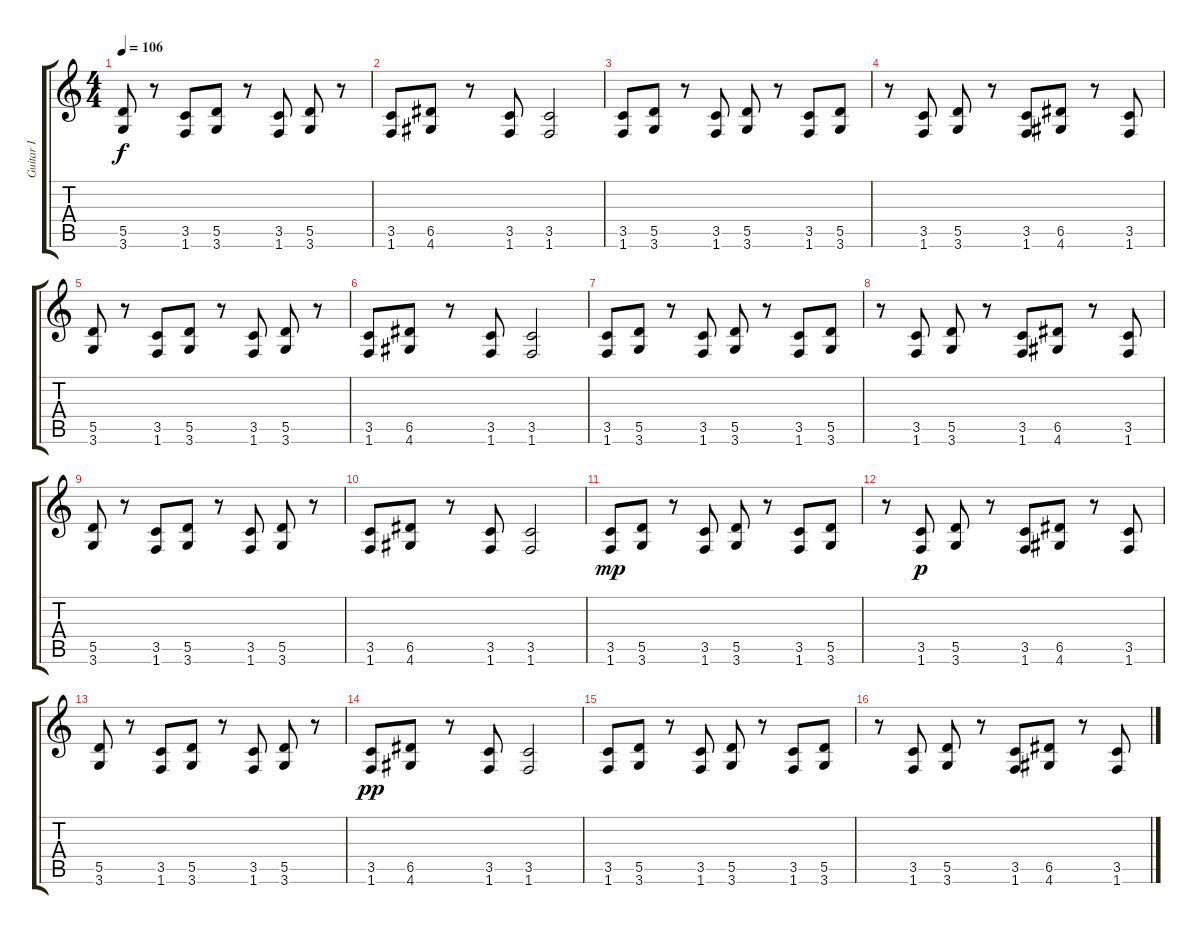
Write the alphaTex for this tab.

\track ("Guitar I" "Guitar I") {instrument electricguitarclean}
\staff {score tabs}
\tuning (E4 B3 G3 D3 A2 E2) {hide}
\ts (4 4)
\tempo 106
\clef g2
\ks c
(5.5 3.6).8{dy f} r.8 (3.5 1.6).8 (5.5 3.6).8 r.8 (3.5 1.6).8 (5.5 3.6).8 r.8 |
(3.5 1.6).8 (6.5 4.6).8 r.8 (3.5 1.6).8 (3.5 1.6).2 |
(3.5 1.6).8 (5.5 3.6).8 r.8 (3.5 1.6).8 (5.5 3.6).8 r.8 (3.5 1.6).8 (5.5 3.6).8 |
r.8 (3.5 1.6).8 (5.5 3.6).8 r.8 (3.5 1.6).8 (6.5 4.6).8 r.8 (3.5 1.6).8 |
(5.5 3.6).8 r.8 (3.5 1.6).8 (5.5 3.6).8 r.8 (3.5 1.6).8 (5.5 3.6).8 r.8 |
(3.5 1.6).8 (6.5 4.6).8 r.8 (3.5 1.6).8 (3.5 1.6).2 |
(3.5 1.6).8 (5.5 3.6).8 r.8 (3.5 1.6).8 (5.5 3.6).8 r.8 (3.5 1.6).8 (5.5 3.6).8 |
r.8 (3.5 1.6).8 (5.5 3.6).8 r.8 (3.5 1.6).8 (6.5 4.6).8 r.8 (3.5 1.6).8 |
(5.5 3.6).8 r.8 (3.5 1.6).8 (5.5 3.6).8 r.8 (3.5 1.6).8 (5.5 3.6).8 r.8 |
(3.5 1.6).8 (6.5 4.6).8 r.8 (3.5 1.6).8 (3.5 1.6).2 |
(3.5 1.6).8{dy mp} (5.5 3.6).8 r.8 (3.5 1.6).8 (5.5 3.6).8 r.8 (3.5 1.6).8 (5.5 3.6).8 |
r.8 (3.5 1.6).8{dy p} (5.5 3.6).8 r.8 (3.5 1.6).8 (6.5 4.6).8 r.8 (3.5 1.6).8 |
(5.5 3.6).8 r.8 (3.5 1.6).8 (5.5 3.6).8 r.8 (3.5 1.6).8 (5.5 3.6).8 r.8 |
(3.5 1.6).8{dy pp} (6.5 4.6).8 r.8 (3.5 1.6).8 (3.5 1.6).2 |
(3.5 1.6).8 (5.5 3.6).8 r.8 (3.5 1.6).8 (5.5 3.6).8 r.8 (3.5 1.6).8 (5.5 3.6).8 |
r.8 (3.5 1.6).8 (5.5 3.6).8 r.8 (3.5 1.6).8 (6.5 4.6).8 r.8 (3.5 1.6).8
